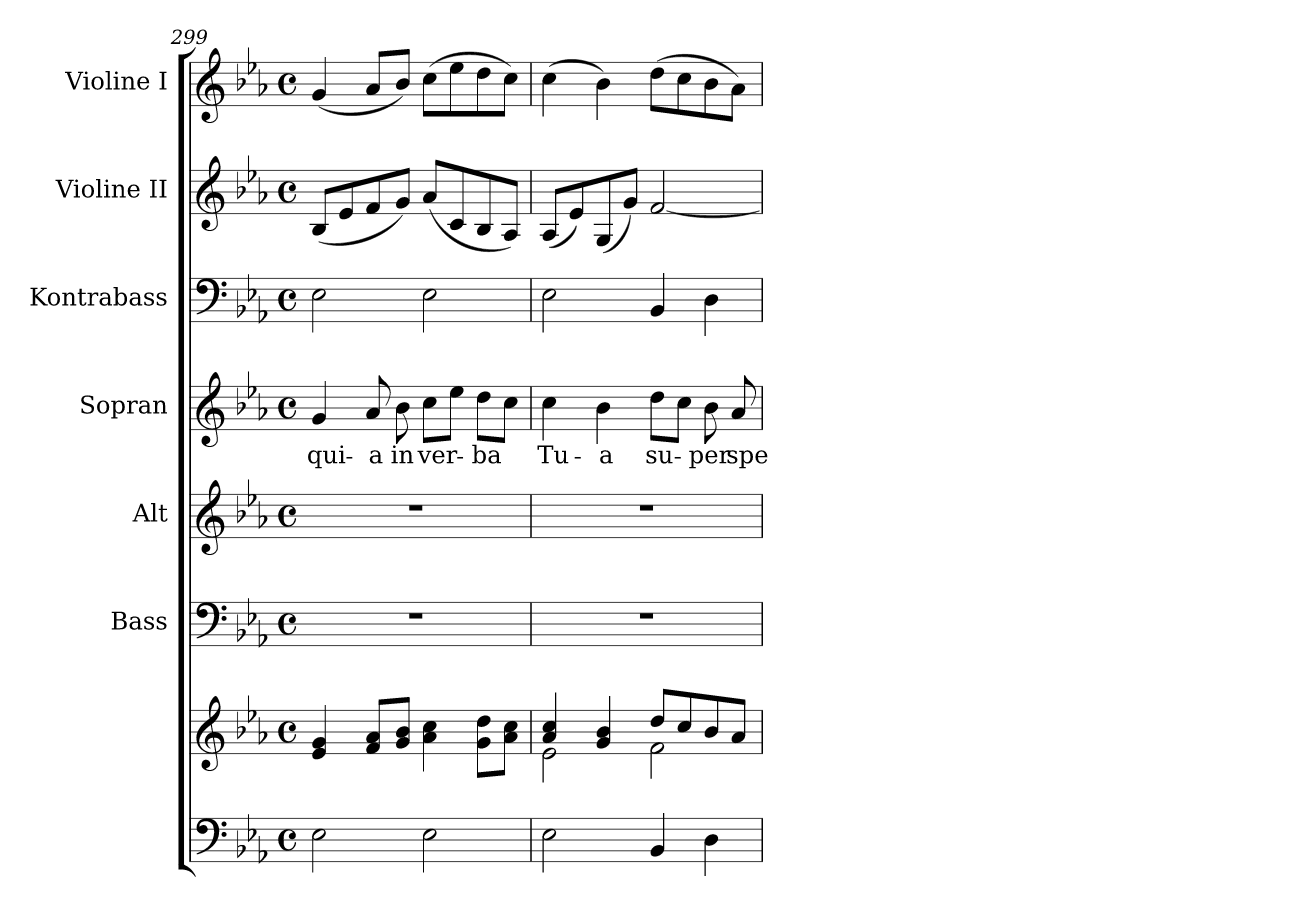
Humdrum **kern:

**kern	**kern	**kern	**kern	**kern	**text	**kern	**kern	**kern
*part7	*part7	*part6	*part5	*part4	*part4	*part3	*part2	*part1
*staff8	*staff7	*staff6	*staff5	*staff4	*staff4	*staff3	*staff2	*staff1
*	*	*I"Bass	*I"Alt	*I"Sopran	*	*I"Kontrabass	*I"Violine II	*I"Violine I
*	*	*I'B.	*I'A.	*I'S.	*	*I'Kb.	*I'Vl. II	*I'Vl. I
!!LO:LB:g=z
*clefF4	*clefG2	*clefF4	*clefG2	*clefG2	*	*clefF4	*clefG2	*clefG2
*	*	*	*	*	*	*ITrd7c12	*	*
*k[b-e-a-]	*k[b-e-a-]	*k[b-e-a-]	*k[b-e-a-]	*k[b-e-a-]	*	*k[b-e-a-]	*k[b-e-a-]	*k[b-e-a-]
*E-:	*E-:	*E-:	*E-:	*E-:	*	*E-:	*E-:	*E-:
*M4/4	*M4/4	*M4/4	*M4/4	*M4/4	*	*M4/4	*M4/4	*M4/4
*met(c)	*met(c)	*met(c)	*met(c)	*met(c)	*	*met(c)	*met(c)	*met(c)
=299	=299	=299	=299	=299	=299	=299	=299	=299
!	!	!	!	!	!LO:LY:b	!	!	!
2E-\	4e-/ 4g/	1r	1r	4g/	qui-	2EE-\	(<8B-/L	(<4g/
.	.	.	.	.	.	.	8e-/	.
!	!	!	!	!	!LO:LY:b	!	!	!
.	8f/ 8a-/L	.	.	8a-/	-a	.	8f/	8a-/L
!	!	!	!	!	!LO:LY:b	!	!	!
.	8g/ 8b-/J	.	.	8b-\	in	.	8g/J)	8b-/J)
!	!	!	!	!	!LO:LY:b	!	!	!
2E-\	4a-\ 4cc\	.	.	8cc\L	ver-	2EE-\	(<8a-/L	(>8cc\L
.	.	.	.	8ee-\J	.	.	8c/	8ee-\
!	!	!	!	!	!LO:LY:b	!	!	!
.	8g\ 8dd\L	.	.	8dd\L	-ba	.	8B-/	8dd\
.	8a-\ 8cc\J	.	.	8cc\J	.	.	8A-/J)	8cc\J)
=300	=300	=300	=300	=300	=300	=300	=300	=300
*	*^	*	*	*	*	*	*	*
!	!	!	!	!	!	!LO:LY:b	!	!	!
2E-\	4a-/ 4cc/	2e-\	1r	1r	4cc\	Tu-	2EE-\	(<8A-/L	(>4cc\
.	.	.	.	.	.	.	.	8e-/)	.
!	!	!	!	!	!	!LO:LY:b	!	!	!
.	4g/ 4b-/	.	.	.	4b-\	-a	.	(<8G/	4b-\)
.	.	.	.	.	.	.	.	8g/J)	.
!	!	!	!	!	!	!LO:LY:b	!	!	!
4BB-/	8dd/L	2f\	.	.	8dd\L	su-	4BBB-/	[2f/	(>8dd\L
.	8cc/	.	.	.	8cc\J	.	.	.	8cc\
!	!	!	!	!	!	!LO:LY:b	!	!	!
4D\	8b-/	.	.	.	8b-\	-per	4DD\	.	8b-\
!	!	!	!	!	!	!LO:LY:b	!	!	!
.	8a-/J	.	.	.	8a-/	spe-	.	.	8a-\J)
*	*v	*v	*	*	*	*	*	*	*
=	=	=	=	=	=	=	=	=
*-	*-	*-	*-	*-	*-	*-	*-	*-
